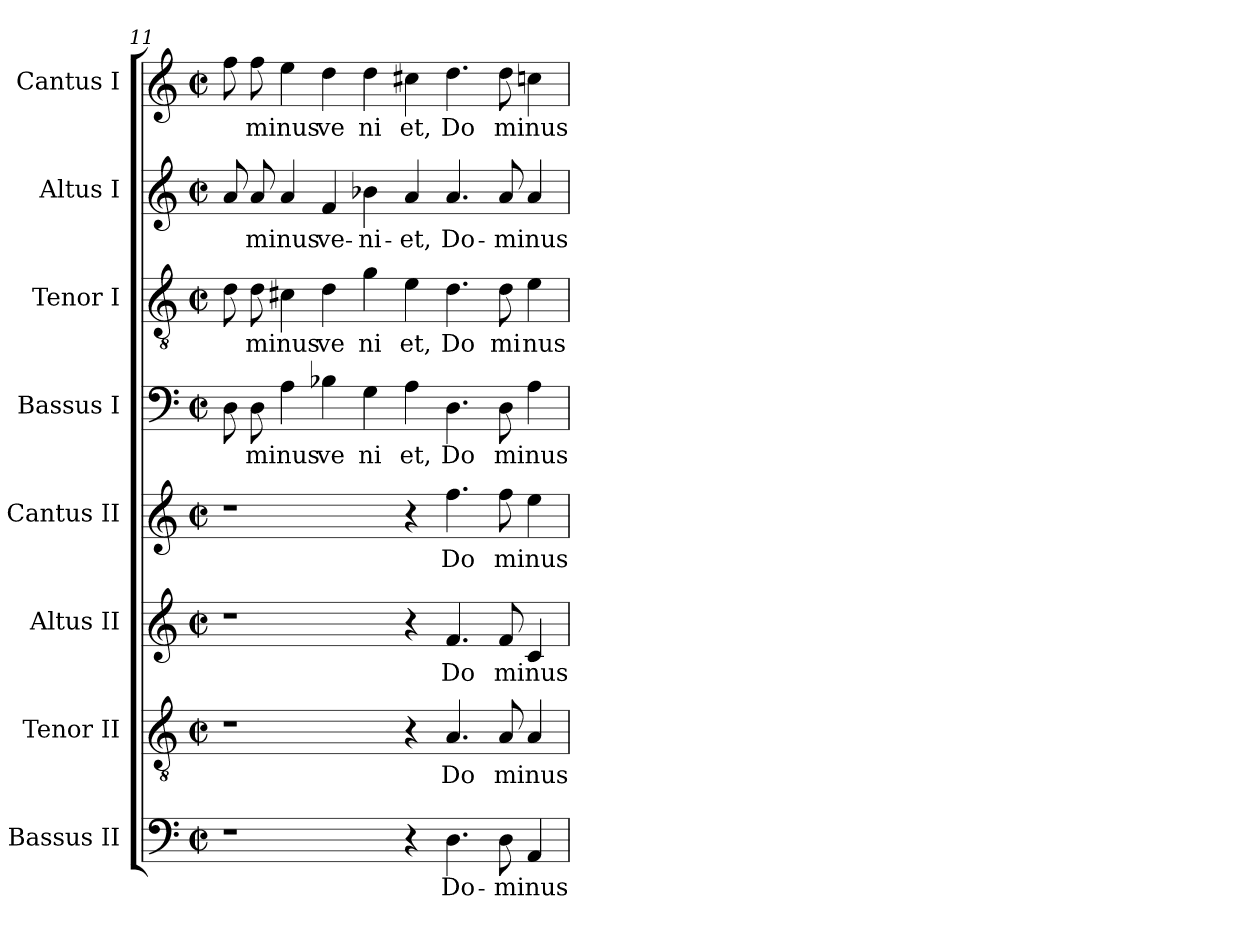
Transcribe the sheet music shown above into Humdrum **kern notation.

**kern	**text	**kern	**text	**kern	**text	**kern	**text	**kern	**text	**kern	**text	**kern	**text	**kern	**text
*part8	*part8	*part7	*part7	*part6	*part6	*part5	*part5	*part4	*part4	*part3	*part3	*part2	*part2	*part1	*part1
*staff8	*staff8	*staff7	*staff7	*staff6	*staff6	*staff5	*staff5	*staff4	*staff4	*staff3	*staff3	*staff2	*staff2	*staff1	*staff1
*I"Bassus II	*	*I"Tenor II	*	*I"Altus II	*	*I"Cantus II	*	*I"Bassus I	*	*I"Tenor I	*	*I"Altus I	*	*I"Cantus I	*
*clefF4	*	*clefGv2	*	*clefG2	*	*clefG2	*	*clefF4	*	*clefGv2	*	*clefG2	*	*clefG2	*
*M2/2	*	*M2/2	*	*M2/2	*	*M2/2	*	*M2/2	*	*M2/2	*	*M2/2	*	*M2/2	*
*met(c|)	*	*met(c|)	*	*met(c|)	*	*met(c|)	*	*met(c|)	*	*met(c|)	*	*met(c|)	*	*met(c|)	*
=11	=11	=11	=11	=11	=11	=11	=11	=11	=11	=11	=11	=11	=11	=11	=11
1r	.	1r	.	1r	.	1r	.	8D\	.	8d\	.	8a/	.	8ff\	.
!	!	!	!	!	!	!	!	!	!LO:LY:b	!	!LO:LY:b	!	!LO:LY:b	!	!LO:LY:b
.	.	.	.	.	.	.	.	8D\	minus	8d\	minus	8a/	-minus	8ff\	minus
.	.	.	.	.	.	.	.	4A\	.	4c#X\	.	4a/	.	4ee\	.
!	!	!	!	!	!	!	!	!	!LO:LY:b:cj	!	!LO:LY:b:cj	!	!LO:LY:b:cj	!	!LO:LY:b:cj
.	.	.	.	.	.	.	.	4B-X\	ve	4d\	ve	4f/	ve-	4dd\	ve
!	!	!	!	!	!	!	!	!	!LO:LY:b:cj	!	!LO:LY:b:cj	!	!LO:LY:b:cj	!	!LO:LY:b:cj
.	.	.	.	.	.	.	.	4G\	ni	4g\	ni	4b-X\	-ni-	4dd\	ni
!	!	!	!	!	!	!	!	!	!LO:LY:b:cj	!	!LO:LY:b:cj	!	!LO:LY:b:cj	!	!LO:LY:b:cj
4r	.	4r	.	4r	.	4r	.	4A\	et,	4e\	et,	4a/	-et,	4cc#X\	et,
!	!LO:LY:b:cj	!	!LO:LY:b:cj	!	!LO:LY:b:cj	!	!LO:LY:b:cj	!	!LO:LY:b:cj	!	!LO:LY:b:cj	!	!LO:LY:b:cj	!	!LO:LY:b:cj
4.D\	Do-	4.A/	Do	4.f/	Do	4.ff\	Do	4.D\	Do	4.d\	Do	4.a/	Do-	4.dd\	Do
!	!LO:LY:b	!	!LO:LY:b	!	!LO:LY:b	!	!LO:LY:b	!	!LO:LY:b	!	!LO:LY:b:cj	!	!LO:LY:b	!	!LO:LY:b
8D\	-minus	8A/	minus	8f/	minus	8ff\	minus	8D\	minus	8d\	mi	8a/	-minus	8dd\	minus
!	!	!	!	!	!	!	!	!	!	!	!LO:LY:b	!	!	!	!
4AA/	.	4A/	.	4c/	.	4ee\	.	4A\	.	4e\	nus	4a/	.	4ccn\	.
=	=	=	=	=	=	=	=	=	=	=	=	=	=	=	=
*-	*-	*-	*-	*-	*-	*-	*-	*-	*-	*-	*-	*-	*-	*-	*-
